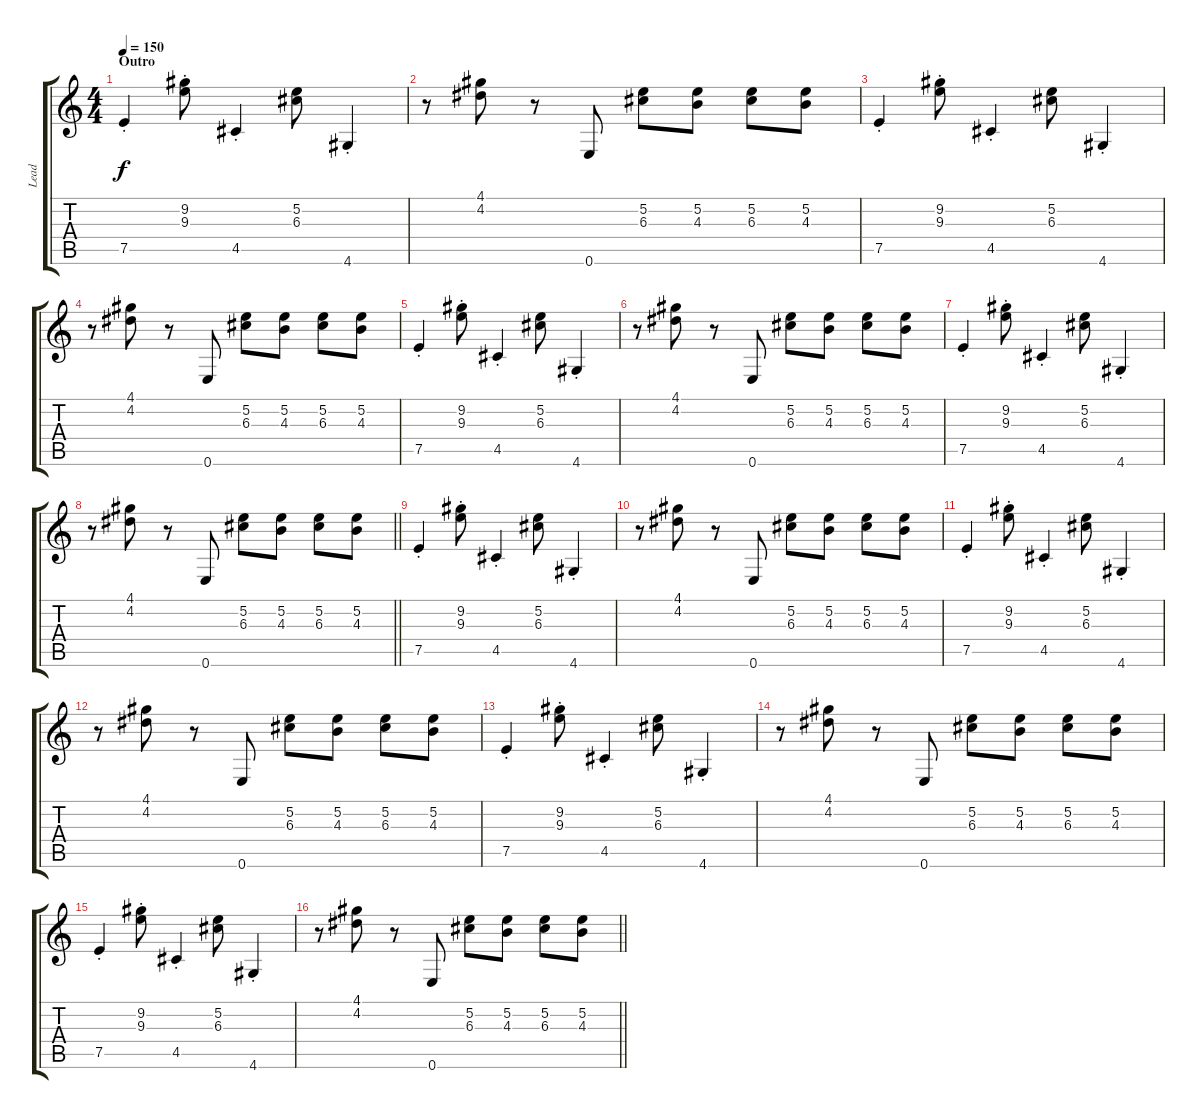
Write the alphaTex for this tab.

\track ("Lead " "Lead ") {instrument overdrivenguitar}
\staff {score tabs}
\tuning (E4 B3 G3 D3 A2 E2) {hide}
\ts (4 4)
\section ("" "Outro")
\tempo 150
\clef g2
\ks c
7.5{st}.4{dy f} (9.2{st} 9.3{st}).8 4.5{st}.4 (5.2 6.3).8 4.6{st}.4 |
r.8 (4.1 4.2).8 r.8 0.6.8 (5.2 6.3).8 (5.2 4.3).8 (5.2 6.3).8 (5.2 4.3).8 |
7.5{st}.4 (9.2{st} 9.3{st}).8 4.5{st}.4 (5.2 6.3).8 4.6{st}.4 |
r.8 (4.1 4.2).8 r.8 0.6.8 (5.2 6.3).8 (5.2 4.3).8 (5.2 6.3).8 (5.2 4.3).8 |
7.5{st}.4 (9.2{st} 9.3{st}).8 4.5{st}.4 (5.2 6.3).8 4.6{st}.4 |
r.8 (4.1 4.2).8 r.8 0.6.8 (5.2 6.3).8 (5.2 4.3).8 (5.2 6.3).8 (5.2 4.3).8 |
7.5{st}.4 (9.2{st} 9.3{st}).8 4.5{st}.4 (5.2 6.3).8 4.6{st}.4 |
\barLineRight lightlight
r.8 (4.1 4.2).8 r.8 0.6.8 (5.2 6.3).8 (5.2 4.3).8 (5.2 6.3).8 (5.2 4.3).8 |
7.5{st}.4 (9.2{st} 9.3{st}).8 4.5{st}.4 (5.2 6.3).8 4.6{st}.4 |
r.8 (4.1 4.2).8 r.8 0.6.8 (5.2 6.3).8 (5.2 4.3).8 (5.2 6.3).8 (5.2 4.3).8 |
7.5{st}.4 (9.2{st} 9.3{st}).8 4.5{st}.4 (5.2 6.3).8 4.6{st}.4 |
r.8 (4.1 4.2).8 r.8 0.6.8 (5.2 6.3).8 (5.2 4.3).8 (5.2 6.3).8 (5.2 4.3).8 |
7.5{st}.4 (9.2{st} 9.3{st}).8 4.5{st}.4 (5.2 6.3).8 4.6{st}.4 |
r.8 (4.1 4.2).8 r.8 0.6.8 (5.2 6.3).8 (5.2 4.3).8 (5.2 6.3).8 (5.2 4.3).8 |
7.5{st}.4 (9.2{st} 9.3{st}).8 4.5{st}.4 (5.2 6.3).8 4.6{st}.4 |
\barLineRight lightlight
r.8 (4.1 4.2).8 r.8 0.6.8 (5.2 6.3).8 (5.2 4.3).8 (5.2 6.3).8 (5.2 4.3).8
